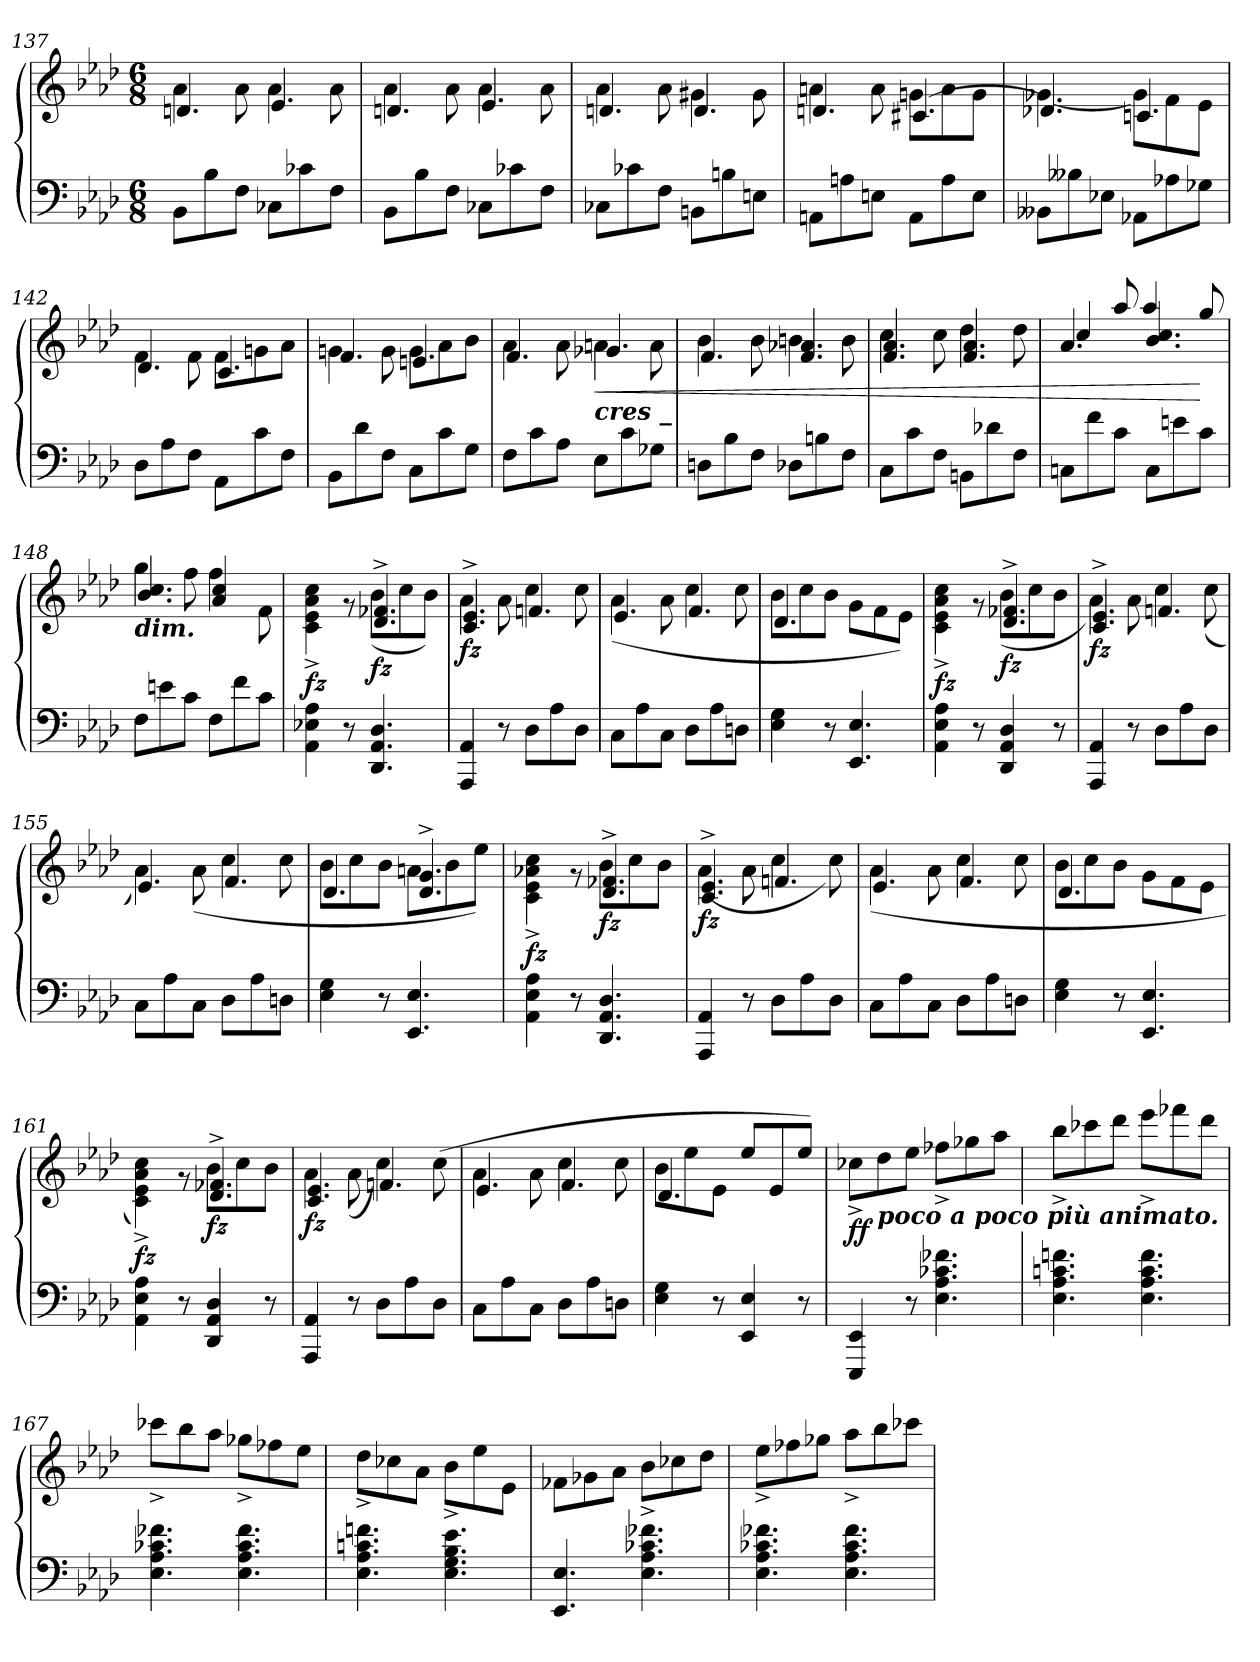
**kern	**kern	**dynam
*part1	*part1	*part1
*staff2	*staff1	*staff1/2
*clefF4	*clefG2	*
*k[b-e-a-d-]	*k[b-e-a-d-]	*
*A-:	*A-:	*
*M6/8	*M6/8	*
=137	=137	=137
*	*^	*
*	*	*^	*
8BB-\L	2.ryy	4a-\	4.dn/	.
8B-\	.	.	.	.
8F\J	.	8a-\	.	.
8C-X\L	.	4a-\	4.e-/	.
8c-X\	.	.	.	.
8F\J	.	8a-\	.	.
=138	=138	=138	=138	=138
8BB-\L	2.ryy	4a-\	4.dn/	.
8B-\	.	.	.	.
8F\J	.	8a-\	.	.
8C-X\L	.	4a-\	4.e-/	.
8c-X\	.	.	.	.
8F\J	.	8a-\	.	.
=139	=139	=139	=139	=139
8C-X\L	2.ryy	4a-\	4.dn/	.
8c-X\	.	.	.	.
8F\J	.	8a-\	.	.
8BBn\L	.	4g#X\	4.d/	.
8Bn\	.	.	.	.
8En\J	.	8g#\	.	.
=140	=140	=140	=140	=140
8AAn\L	2.ryy	4an\	4.dn/	.
8An\	.	.	.	.
8En\J	.	8a\	.	.
8AA\L	.	8gn\L	[4.c#X/	.
8A\	.	8a\	.	.
8E\J	.	8g\J	.	.
!!LO:PB:g=z	!!	!!
=141	=141	=141	=141	=141
8BB--X\L	2.ryy	[4.g-X\	4.d-X/]	.
8B--X\	.	.	.	.
8E-X\J	.	.	.	.
8AA-X\L	.	8g-\L]	4.cn/	.
8A-X\	.	8f\	.	.
8G-X\J	.	8e-\J	.	.
=142	=142	=142	=142	=142
8D-\L	2.ryy	4f\	4.d-/	.
8A-\	.	.	.	.
8F\J	.	8f\	.	.
8AA-\L	.	8f\L	4.c/	.
8c\	.	8gn\	.	.
8F\J	.	8a-\J	.	.
=143	=143	=143	=143	=143
8BB-\L	2.ryy	4gn\	4.f/	.
8d-\	.	.	.	.
8F\J	.	8g\	.	.
8C\L	.	8g\L	4.en/	.
8c\	.	8a-\	.	.
8G\J	.	8b-\J	.	.
=144	=144	=144	=144	=144
8F\L	2.ryy	4a-\	4.f/	.
8c\	.	.	.	.
8A-\J	.	8a-\	.	.
!	!	!LO:TX:b:Bi:t=cres _	!	!
!	!	!	!	!LO:HP:b
8E-\L	.	4an\	4.g-X/	<
8c\	.	.	.	.
8G-X\J	.	8a\	.	.
=145	=145	=145	=145	=145
8Dn\L	2.ryy	4b-\	4.f/	.
8B-\	.	.	.	.
8F\J	.	8b-\	.	.
8D-X\L	.	4bn\	4.f/ 4.a-X/	.
8Bn\	.	.	.	.
8F\J	.	8b\	.	.
!!LO:LB:g=z	!!	!!
=146	=146	=146	=146	=146
8C\L	2.ryy	4cc\	4.f/ 4.a-/	.
8c\	.	.	.	.
8F\J	.	8cc\	.	.
8BBn\L	.	4dd-\	4.f/ 4.a-/	.
8d-X\	.	.	.	.
8F\J	.	8dd-\	.	.
=147	=147	=147	=147	=147
8Cn\L	4.a-/	2ryy	4cc/	.
8f\	.	.	.	.
8c\J	.	.	8aa-/	.
8C\L	4.b-/ 4.cc/	.	4aa-/	.
8en\	.	8ryy	.	.
8c\J	.	8ryy	8gg/	[
=148	=148	=148	=148	=148
!	!LO:TX:b:Bi:t=dim.	!	!	!
8F\L	2.ryy	4gg\	4.b-/ 4.cc/	.
8en\	.	.	.	.
8c\J	.	8ff\	.	.
8F\L	.	4ff\	4a-/ 4cc/	.
8f\	.	.	.	.
8c\J	.	8f\	8ryy	.
=149	=149	=149	=149	=149
!	!	!	!	!LO:DY:b
4AA-\ 4E-X\ 4A-\	2.ryy	4c\^ 4e-\^ 4a-\^ 4cc\^	4.ryy	fz
8r	.	8r	.	.
!	!	!	!	!LO:DY:b
4.DD-/ 4.AA-/ 4.D-/	.	(>8b-\L	4.d-/^ 4.f-X/^	fz
.	.	8cc\	.	.
.	.	8b-\J)	.	.
=150	=150	=150	=150	=150
!	!	!	!	!LO:DY:b
4AAA-/ 4AA-/	2.ryy	4a-\	4.c/^ 4.e-/^	fz
8r	.	8a-\	.	.
8D-\L	.	4cc\	4.fn/	.
8A-\	.	.	.	.
8D-\J	.	8cc\	.	.
=151	=151	=151	=151	=151
8C\L	2.ryy	(>4a-\	4.e-/	.
8A-\	.	.	.	.
8C\J	.	8a-\	.	.
8D-\L	.	4cc\	4.f/	.
8A-\	.	.	.	.
8Dn\J	.	8cc\	.	.
!!LO:LB:g=z	!!	!!
=152	=152	=152	=152	=152
4E-\ 4G\	2.ryy	8b-\L	4.d-/	.
.	.	8cc\	.	.
8r	.	8b-\J	.	.
4.EE-/ 4.E-/	.	8g\L	4.ryy	.
.	.	8f\	.	.
.	.	8e-\J)	.	.
=153	=153	=153	=153	=153
!	!	!	!	!LO:DY:b
4AA-\ 4E-\ 4A-\	2.ryy	4c\^ 4e-\^ 4a-\^ 4cc\^	4.ryy	fz
8r	.	8r	.	.
!	!	!	!	!LO:DY:b
4DD-/ 4AA-/ 4D-/	.	(>8b-\L	4.d-/^ 4.f-X/^	fz
.	.	8cc\	.	.
8r	.	8b-\J	.	.
=154	=154	=154	=154	=154
!	!	!	!	!LO:DY:b
4AAA-/ 4AA-/	2.ryy	4a-\)	4.c/^ 4.e-/^	fz
8r	.	8a-\	.	.
8D-\L	.	4cc\	4.fn/	.
8A-\	.	.	.	.
8D-\J	.	(>8cc\	.	.
=155	=155	=155	=155	=155
8C\L	2.ryy	4a-\)	4.e-/	.
8A-\	.	.	.	.
8C\J	.	(>8a-\	.	.
8D-\L	.	4cc\	4.f/	.
8A-\	.	.	.	.
8Dn\J	.	8cc\	.	.
=156	=156	=156	=156	=156
4E-\ 4G\	2.ryy	8b-\L	4.d-/	.
.	.	8cc\	.	.
8r	.	8b-\J	.	.
4.EE-/ 4.E-/	.	8an\L	4.d-/^ 4.g/^	.
.	.	8b-\	.	.
.	.	8ee-\J)	.	.
=157	=157	=157	=157	=157
!	!	!	!	!LO:DY:b
4AA-\ 4E-\ 4A-\	2.ryy	4c\^ 4e-\^ 4a-X\^ 4cc\^	4.ryy	fz
8r	.	8r	.	.
!	!	!	!	!LO:DY:b
4.DD-/ 4.AA-/ 4.D-/	.	8b-\L	4.d-/^ 4.f-X/^	fz
.	.	8cc\	.	.
.	.	8b-\J	.	.
!!LO:LB:g=z	!!	!!
=158	=158	=158	=158	=158
!	!	!	!	!LO:DY:b
4AAA-/ 4AA-/	2.ryy	(>4a-\	4.c/^ 4.e-/^	fz
8r	.	8a-\	.	.
8D-\L	.	4cc\	4.fn/	.
8A-\	.	.	.	.
8D-\J	.	8cc\)	.	.
=159	=159	=159	=159	=159
8C\L	2.ryy	(>4a-\	4.e-/	.
8A-\	.	.	.	.
8C\J	.	8a-\	.	.
8D-\L	.	4cc\	4.f/	.
8A-\	.	.	.	.
8Dn\J	.	8cc\	.	.
=160	=160	=160	=160	=160
4E-\ 4G\	2.ryy	8b-\L	4.d-/	.
.	.	8cc\	.	.
8r	.	8b-\J	.	.
4.EE-/ 4.E-/	.	8g\L	4.ryy	.
.	.	8f\	.	.
.	.	8e-\J	.	.
=161	=161	=161	=161	=161
!	!	!	!	!LO:DY:b
4AA-\ 4E-\ 4A-\	2.ryy	4c\^ 4e-\^ 4a-\^ 4cc\^)	4.ryy	fz
8r	.	8r	.	.
!	!	!	!	!LO:DY:b
4DD-/ 4AA-/ 4D-/	.	8b-\L	4.d-/^ 4.f-X/^	fz
.	.	8cc\	.	.
8r	.	8b-\J	.	.
=162	=162	=162	=162	=162
!	!	!	!	!LO:DY:b
4AAA-/ 4AA-/	2.ryy	4a-\	4.c/ 4.e-/	fz
8r	.	(>8a-\	.	.
8D-\L	.	4cc\)	4.fn/	.
8A-\	.	.	.	.
8D-\J	.	(>8cc\	.	.
=163	=163	=163	=163	=163
8C\L	2.ryy	4a-\	4.e-/	.
8A-\	.	.	.	.
8C\J	.	8a-\	.	.
8D-\L	.	4cc\	4.f/	.
8A-\	.	.	.	.
8Dn\J	.	8cc\	.	.
!!LO:LB:g=z	!!	!!
=164	=164	=164	=164	=164
4E-\ 4G\	2.ryy	8b-\L	4.d-/	.
.	.	8ee-\	.	.
8r	.	8e-\J	.	.
4EE-/ 4E-/	.	8ee-/L	4.ryy	.
.	.	8e-/	.	.
8r	.	8ee-/J)	.	.
*	*	*v	*v	*
=165	=165	=165	=165
!	!	!	!LO:DY:b
4EEE-/ 4EE-/	2.ryy	8cc-X^\L	ff
!	!	!LO:TX:b:Bi:t=poco a poco più animato.	!
.	.	8dd-\	.
8r	.	8ee-\J	.
4.E-\ 4.A-\ 4.c-X\ 4.f-X\	.	8ff-X^\L	.
.	.	8gg-X\	.
.	.	8aa-\J	.
=166	=166	=166	=166
4.E-\ 4.A-\ 4.cn\ 4.fn\	2.ryy	8bb-^\L	.
.	.	8ccc-X\	.
.	.	8ddd-\J	.
4.E-\ 4.A-\ 4.c\ 4.f\	.	8eee-^\L	.
.	.	8fff-X\	.
.	.	8ddd-\J	.
=167	=167	=167	=167
4.E-\ 4.A-\ 4.c-X\ 4.f-X\	2.ryy	8ccc-X^\L	.
.	.	8bb-\	.
.	.	8aa-\J	.
4.E-\ 4.A-\ 4.c-\ 4.f-\	.	8gg-X^\L	.
.	.	8ff-X\	.
.	.	8ee-\J	.
=168	=168	=168	=168
4.E-\ 4.A-\ 4.cn\ 4.fn\	2.ryy	8dd-^\L	.
.	.	8cc-X\	.
.	.	8a-\J	.
4.E-\ 4.G\ 4.B-\ 4.e-\	.	8b-^\L	.
.	.	8ee-\	.
.	.	8e-\J	.
!!LO:PB:g=z	!!
=169	=169	=169	=169
4.EE-/ 4.E-/	2.ryy	8f-X\L	.
.	.	8g-X\	.
.	.	8a-\J	.
4.E-\ 4.A-\ 4.c-X\ 4.f-X\	.	8b-^\L	.
.	.	8cc-X\	.
.	.	8dd-\J	.
=170	=170	=170	=170
4.E-\ 4.A-\ 4.c-X\ 4.f-X\	2.ryy	8ee-^\L	.
.	.	8ff-X\	.
.	.	8gg-X\J	.
4.E-\ 4.A-\ 4.c-\ 4.f-\	.	8aa-^\L	.
.	.	8bb-\	.
.	.	8ccc-X\J	.
*	*v	*v	*
=	=	=
*-	*-	*-
